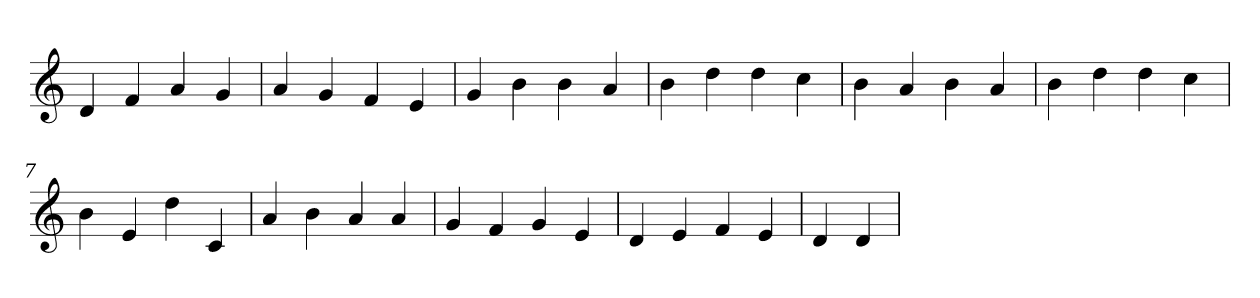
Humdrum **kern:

**kern
*part1
*staff1
*clefG2
=1
4d
4f
4a
4g
=2
4a
4g
4f
4e
=3
4g
4b
4b
4a
=4
4b
4dd
4dd
4cc
=5
4b
4a
4b
4a
=6
4b
4dd
4dd
4cc
=7
4b
4e
4dd
4c
=8
4a
4b
4a
4a
=9
4g
4f
4g
4e
=10
4d
4e
4f
4e
=11
4d
4d
=
*-
